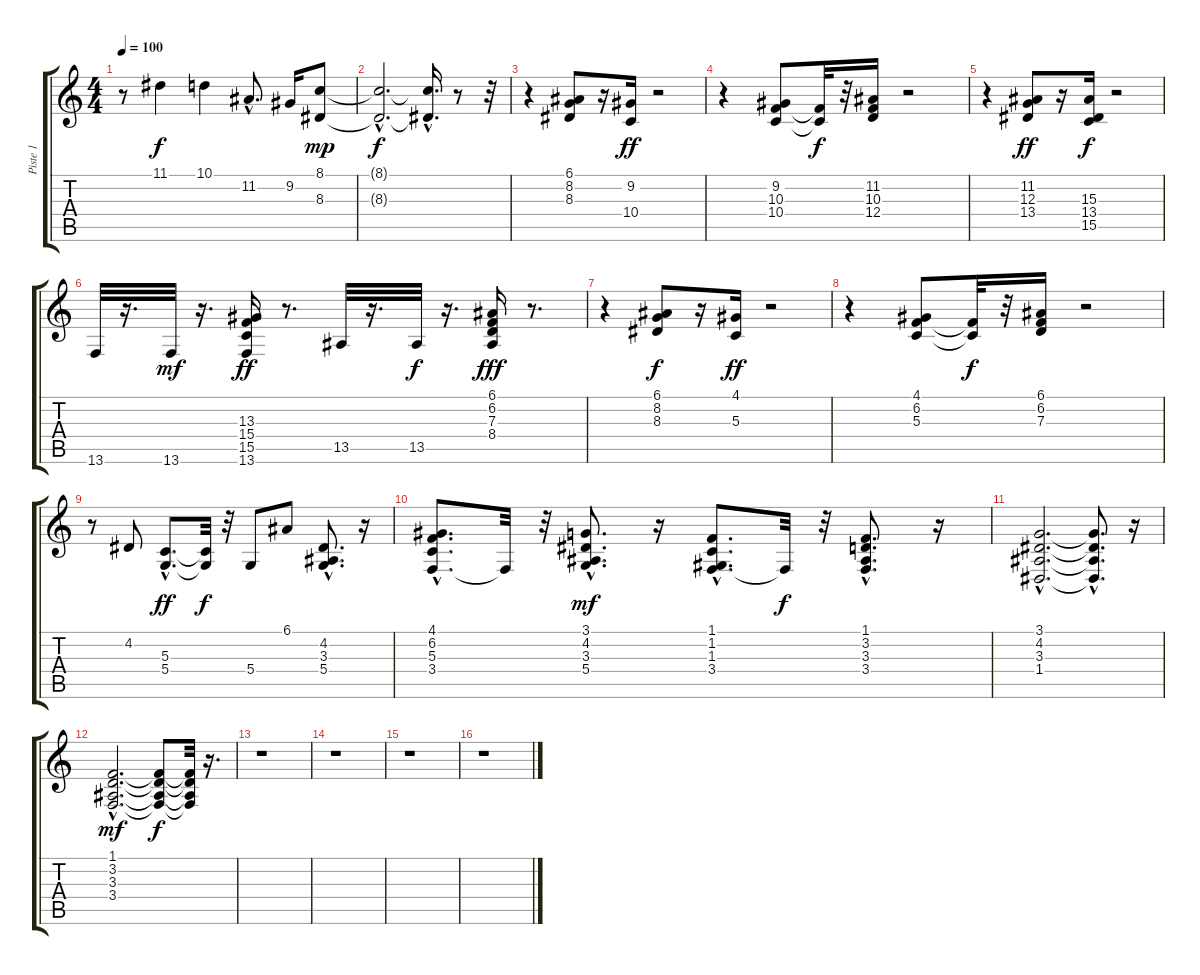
\track ("Piste 1" "Piste 1") {instrument electricpiano1}
\staff {score tabs}
\tuning (E4 B3 G3 D3 A2 E2) {hide}
\ts (4 4)
\tempo 100
\clef g2
\ks c
r.8{dy f} 11.1.4 10.1.4 11.2{hac}.8{d} 9.2.16 (8.1 8.3).8{dy mp} |
(8.1{hac t} 8.3{hac t}).2{d dy f} (8.1{hac t} 8.3{hac t}).16{d} r.8 r.32 |
r.4 (6.1 8.2 8.3).8 r.16 (9.2 10.4).16{dy ff} r.2 |
r.4 (9.2 10.3 10.4).8 (10.3{t} 10.4{t}).32{dy f} r.32 (11.2 10.3 12.4).16 r.2 |
r.4 (11.2 12.3 13.4).8{dy ff} r.16 (15.3 13.4 15.5).16{dy f} r.2 |
13.6.32 r.16{d} 13.6.32{dy mf} r.16{d} (13.3 15.4 15.5 13.6).16{dy ff} r.8{d} 13.5.32 r.16{d} 13.5.32{dy f} r.16{d} (6.1 6.2 7.3 8.4).16{dy fff} r.8{d} |
r.4 (6.1 8.2 8.3).8{dy f} r.16 (4.1 5.3).16{dy ff} r.2 |
r.4 (4.1 6.2 5.3).8 (6.2{t} 5.3{t}).32{dy f} r.32 (6.1 6.2 7.3).16 r.2 |
r.8 4.2.8 (5.3{hac} 5.4{hac}).8{d dy ff} (5.3{t} 5.4{t}).32{dy f} r.32 5.4.8 6.1.8 (4.2{hac} 3.3{hac} 5.4{hac}).8{d} r.16 |
(4.1{hac} 6.2{hac} 5.3{hac} 3.4{hac}).8{d} 3.4{t}.32 r.32 (3.1{hac} 4.2{hac} 3.3{hac} 5.4{hac}).8{d dy mf} r.16 (1.1{hac} 1.2{hac} 1.3{hac} 3.4{hac}).8{d} 3.4{t}.32{dy f} r.32 (1.1{hac} 3.2{hac} 3.3{hac} 3.4{hac}).8{d} r.16 |
(3.1{hac} 4.2{hac} 3.3{hac} 1.4{hac}).2{d} (3.1{hac t} 4.2{hac t} 3.3{hac t} 1.4{hac t}).8{d} r.16 |
(1.1{hac} 3.2{hac} 3.3{hac} 3.4{hac}).2{d dy mf} (1.1{t} 3.2{t} 3.3{t} 3.4{t}).8{dy f} (1.1{t} 3.2{t} 3.3{t} 3.4{t}).32 r.16{d} |
r.1 |
r.1 |
r.1 |
r.1
